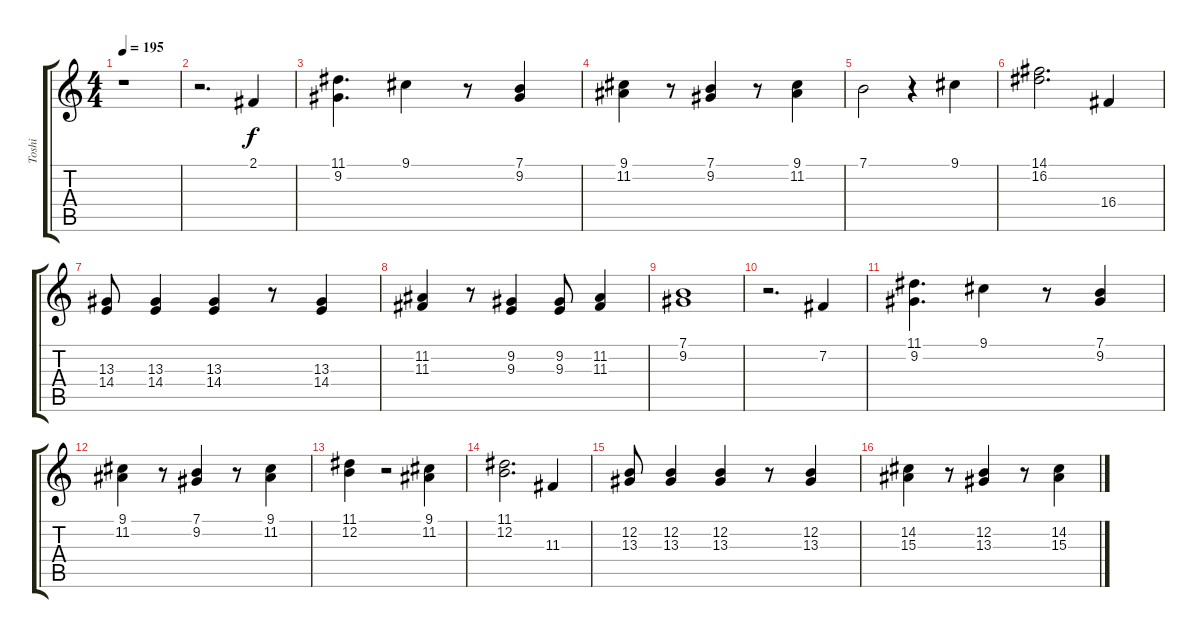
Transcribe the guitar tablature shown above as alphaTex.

\track ("Toshi" "Toshi") {instrument tenorsax}
\staff {score tabs}
\tuning (E4 B3 G3 D3 A2 E2) {hide}
\ts (4 4)
\tempo 195
\clef g2
\ks c
r.1{dy f} |
r.2{d} 2.1.4 |
(11.1 9.2).4{d} 9.1.4 r.8 (7.1 9.2).4 |
(9.1 11.2).4 r.8 (7.1 9.2).4 r.8 (9.1 11.2).4 |
7.1.2 r.4 9.1.4 |
(14.1 16.2).2{d} 16.4.4 |
(13.3 14.4).8 (13.3 14.4).4 (13.3 14.4).4 r.8 (13.3 14.4).4 |
(11.2 11.3).4 r.8 (9.2 9.3).4 (9.2 9.3).8 (11.2 11.3).4 |
(7.1 9.2).1 |
r.2{d} 7.2.4 |
(11.1 9.2).4{d} 9.1.4 r.8 (7.1 9.2).4 |
(9.1 11.2).4 r.8 (7.1 9.2).4 r.8 (9.1 11.2).4 |
(11.1 12.2).4 r.2 (9.1 11.2).4 |
(11.1 12.2).2{d} 11.3.4 |
(12.2 13.3).8 (12.2 13.3).4 (12.2 13.3).4 r.8 (12.2 13.3).4 |
(14.2 15.3).4 r.8 (12.2 13.3).4 r.8 (14.2 15.3).4
